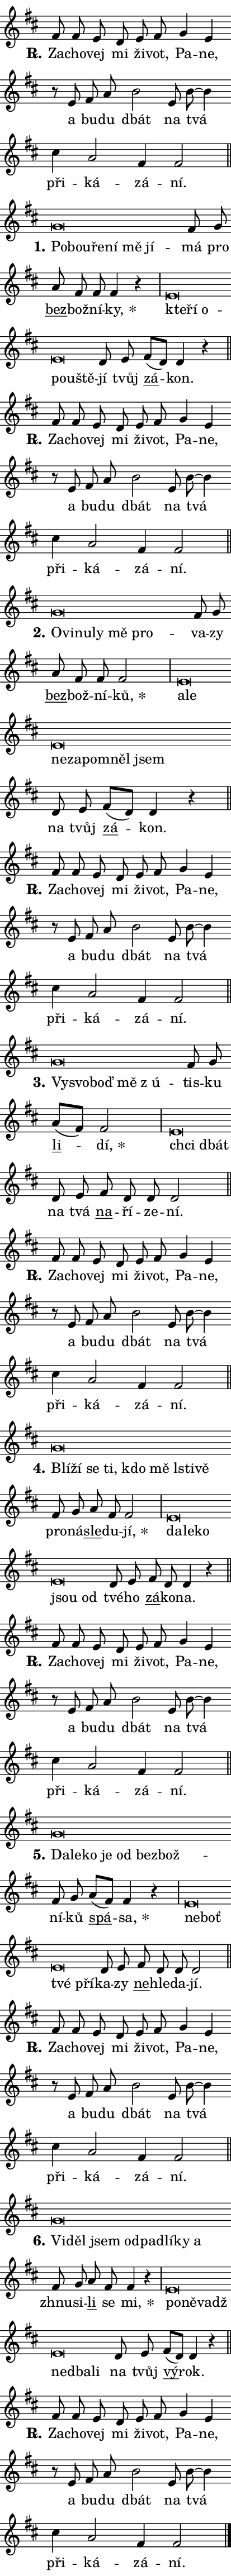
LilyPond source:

\version "2.22.1"
\header { tagline = "" }
\paper {
  indent = 0\cm
  top-margin = 0\cm
  right-margin = 0\cm
  bottom-margin = 0\cm
  left-margin = 0\cm
  paper-width = 7\cm
  page-breaking = #ly:one-page-breaking
  system-system-spacing.basic-distance = #11
  score-system-spacing.basic-distance = #11.3
  ragged-last = ##f
}


%% Author: Thomas Morley
%% https://lists.gnu.org/archive/html/lilypond-user/2020-05/msg00002.html
#(define (line-position grob)
"Returns position of @var[grob} in current system:
   @code{'start}, if at first time-step
   @code{'end}, if at last time-step
   @code{'middle} otherwise
"
  (let* ((col (ly:item-get-column grob))
         (ln (ly:grob-object col 'left-neighbor))
         (rn (ly:grob-object col 'right-neighbor))
         (col-to-check-left (if (ly:grob? ln) ln col))
         (col-to-check-right (if (ly:grob? rn) rn col))
         (break-dir-left
           (and
             (ly:grob-property col-to-check-left 'non-musical #f)
             (ly:item-break-dir col-to-check-left)))
         (break-dir-right
           (and
             (ly:grob-property col-to-check-right 'non-musical #f)
             (ly:item-break-dir col-to-check-right))))
        (cond ((eqv? 1 break-dir-left) 'start)
              ((eqv? -1 break-dir-right) 'end)
              (else 'middle))))

#(define (tranparent-at-line-position vctor)
  (lambda (grob)
  "Relying on @code{line-position} select the relevant enry from @var{vctor}.
Used to determine transparency,"
    (case (line-position grob)
      ((end) (not (vector-ref vctor 0)))
      ((middle) (not (vector-ref vctor 1)))
      ((start) (not (vector-ref vctor 2))))))

noteHeadBreakVisibility =
#(define-music-function (break-visibility)(vector?)
"Makes @code{NoteHead}s transparent relying on @var{break-visibility}"
#{
  \override NoteHead.transparent =
    #(tranparent-at-line-position break-visibility)
#})

#(define delete-ledgers-for-transparent-note-heads
  (lambda (grob)
    "Reads whether a @code{NoteHead} is transparent.
If so this @code{NoteHead} is removed from @code{'note-heads} from
@var{grob}, which is supposed to be @code{LedgerLineSpanner}.
As a result ledgers are not printed for this @code{NoteHead}"
    (let* ((nhds-array (ly:grob-object grob 'note-heads))
           (nhds-list
             (if (ly:grob-array? nhds-array)
                 (ly:grob-array->list nhds-array)
                 '()))
           ;; Relies on the transparent-property being done before
           ;; Staff.LedgerLineSpanner.after-line-breaking is executed.
           ;; This is fragile ...
           (to-keep
             (remove
               (lambda (nhd)
                 (ly:grob-property nhd 'transparent #f))
               nhds-list)))
      ;; TODO find a better method to iterate over grob-arrays, similiar
      ;; to filter/remove etc for lists
      ;; For now rebuilt from scratch
      (set! (ly:grob-object grob 'note-heads)  '())
      (for-each
        (lambda (nhd)
          (ly:pointer-group-interface::add-grob grob 'note-heads nhd))
        to-keep))))

hideNotes = {
  \noteHeadBreakVisibility #begin-of-line-visible
}
unHideNotes = {
  \noteHeadBreakVisibility #all-visible
}

% work-around for resetting accidentals
% https://lilypond.org/doc/v2.23/Documentation/notation/displaying-rhythms#unmetered-music
cadenzaMeasure = {
  \cadenzaOff
  \partial 1024 s1024
  \cadenzaOn
}

#(define-markup-command (accent layout props text) (markup?)
  "Underline accented syllable"
  (interpret-markup layout props
    #{\markup \override #'(offset . 4.3) \underline { #text }#}))

responsum = \markup \concat {
  "R" \hspace #-1.05 \path #0.1 #'((moveto 0 0.07) (lineto 0.9 0.8)) \hspace #0.05 "."
}

\layout {
    \context {
        \Staff
        \remove "Time_signature_engraver"
        \override LedgerLineSpanner.after-line-breaking = #delete-ledgers-for-transparent-note-heads
    }
    \context {
        \Voice {
            \override NoteHead.output-attributes = #'((class . "notehead"))
            \override Hairpin.height = #0.55
        }
    }
    \context {
        \Lyrics {
            \override StanzaNumber.output-attributes = #'((class . "stanzanumber"))
            \override LyricSpace.minimum-distance = #0.9
            \override LyricText.font-name = #"TeX Gyre Schola"
            \override LyricText.font-size = 1
            \override StanzaNumber.font-name = #"TeX Gyre Schola Bold"
            \override StanzaNumber.font-size = 1
        }
    }
}

% magnetic-lyrics.ily
%
%   written by
%     Jean Abou Samra <jean@abou-samra.fr>
%     Werner Lemberg <wl@gnu.org>
%
%   adapted by
%     Jiri Hon <jiri.hon@gmail.com>
%
% Version 2022-Apr-15

% https://www.mail-archive.com/lilypond-user@gnu.org/msg149350.html

#(define (Left_hyphen_pointer_engraver context)
   "Collect syllable-hyphen-syllable occurrences in lyrics and store
them in properties.  This engraver only looks to the left.  For
example, if the lyrics input is @code{foo -- bar}, it does the
following.

@itemize @bullet
@item
Set the @code{text} property of the @code{LyricHyphen} grob between
@q{foo} and @q{bar} to @code{foo}.

@item
Set the @code{left-hyphen} property of the @code{LyricText} grob with
text @q{foo} to the @code{LyricHyphen} grob between @q{foo} and
@q{bar}.
@end itemize

Use this auxiliary engraver in combination with the
@code{lyric-@/text::@/apply-@/magnetic-@/offset!} hook."
   (let ((hyphen #f)
         (text #f))
     (make-engraver
      (acknowledgers
       ((lyric-syllable-interface engraver grob source-engraver)
        (set! text grob)))
      (end-acknowledgers
       ((lyric-hyphen-interface engraver grob source-engraver)
        ;(when (not (grob::has-interface grob 'lyric-space-interface))
          (set! hyphen grob)));)
      ((stop-translation-timestep engraver)
       (when (and text hyphen)
         (ly:grob-set-object! text 'left-hyphen hyphen))
       (set! text #f)
       (set! hyphen #f)))))

#(define (lyric-text::apply-magnetic-offset! grob)
   "If the space between two syllables is less than the value in
property @code{LyricText@/.details@/.squash-threshold}, move the right
syllable to the left so that it gets concatenated with the left
syllable.

Use this function as a hook for
@code{LyricText@/.after-@/line-@/breaking} if the
@code{Left_@/hyphen_@/pointer_@/engraver} is active."
   (let ((hyphen (ly:grob-object grob 'left-hyphen #f)))
     (when hyphen
       (let ((left-text (ly:spanner-bound hyphen LEFT)))
         (when (grob::has-interface left-text 'lyric-syllable-interface)
           (let* ((common (ly:grob-common-refpoint grob left-text X))
                  (this-x-ext (ly:grob-extent grob common X))
                  (left-x-ext
                   (begin
                     ;; Trigger magnetism for left-text.
                     (ly:grob-property left-text 'after-line-breaking)
                     (ly:grob-extent left-text common X)))
                  ;; `delta` is the gap width between two syllables.
                  (delta (- (interval-start this-x-ext)
                            (interval-end left-x-ext)))
                  (details (ly:grob-property grob 'details))
                  (threshold (assoc-get 'squash-threshold details 0.2)))
             (when (< delta threshold)
               (let* (;; We have to manipulate the input text so that
                      ;; ligatures crossing syllable boundaries are not
                      ;; disabled.  For languages based on the Latin
                      ;; script this is essentially a beautification.
                      ;; However, for non-Western scripts it can be a
                      ;; necessity.
                      (lt (ly:grob-property left-text 'text))
                      (rt (ly:grob-property grob 'text))
                      (is-space (grob::has-interface hyphen 'lyric-space-interface))
                      (space (if is-space " " ""))
                      (space-markup (grob-interpret-markup grob " "))
                      (space-size (interval-length (ly:stencil-extent space-markup X)))
                      (extra-delta (if is-space space-size 0))
                      ;; Append new syllable.
                      (ltrt-space (if (and (string? lt) (string? rt))
                                (string-append lt space rt)
                                (make-concat-markup (list lt space rt))))
                      ;; Right-align `ltrt` to the right side.
                      (ltrt-space-markup (grob-interpret-markup
                               grob
                               (make-translate-markup
                                (cons (interval-length this-x-ext) 0)
                                (make-right-align-markup ltrt-space)))))
                 (begin
                   ;; Don't print `left-text`.
                   (ly:grob-set-property! left-text 'stencil #f)
                   ;; Set text and stencil (which holds all collected
                   ;; syllables so far) and shift it to the left.
                   (ly:grob-set-property! grob 'text ltrt-space)
                   (ly:grob-set-property! grob 'stencil ltrt-space-markup)
                   (ly:grob-translate-axis! grob (- (- delta extra-delta)) X))))))))))


#(define (lyric-hyphen::displace-bounds-first grob)
   ;; Make very sure this callback isn't triggered too early.
   (let ((left (ly:spanner-bound grob LEFT))
         (right (ly:spanner-bound grob RIGHT)))
     (ly:grob-property left 'after-line-breaking)
     (ly:grob-property right 'after-line-breaking)
     (ly:lyric-hyphen::print grob)))

squashThreshold = #0.4

\layout {
  \context {
    \Lyrics
    \consists #Left_hyphen_pointer_engraver
    \override LyricText.after-line-breaking =
      #lyric-text::apply-magnetic-offset!
    \override LyricHyphen.stencil = #lyric-hyphen::displace-bounds-first
    \override LyricText.details.squash-threshold = \squashThreshold
    \override LyricHyphen.minimum-distance = 0
    \override LyricHyphen.minimum-length = \squashThreshold
  }
}

squash = \override LyricText.details.squash-threshold = 9999
unSquash = \override LyricText.details.squash-threshold = \squashThreshold

left = \override LyricText.self-alignment-X = #LEFT
unLeft = \revert LyricText.self-alignment-X

starOffset = #(lambda (grob) 
                (let ((x_offset (ly:self-alignment-interface::aligned-on-x-parent grob)))
                  (if (= x_offset 0) 0 (+ x_offset 1.2))))

star = #(define-music-function (syllable)(string?)
"Append star separator at the end of a syllable"
#{
  \once \override LyricText.X-offset = #starOffset
  \lyricmode { \markup {
    #syllable
    \override #'((font-name . "TeX Gyre Schola Bold")) \hspace #0.2 \lower #0.65 \larger "*"
  } }
#})

starAccent = #(define-music-function (syllable)(string?)
"Append star separator at the end of a syllable and make accent"
#{
  \once \override LyricText.X-offset = #starOffset
  \lyricmode { \markup {
    \accent #syllable
    \override #'((font-name . "TeX Gyre Schola Bold")) \hspace #0.2 \lower #0.65 \larger "*"
  } }
#})

breath = #(define-music-function (syllable)(string?)
"Append breathing indicator at the end of a syllable"
#{
  \lyricmode { \markup { #syllable "+" } }
#})

optionalBreath = #(define-music-function (syllable)(string?)
"Append optional breathing indicator at the end of a syllable"
#{
  \lyricmode { \markup { #syllable "(+)" } }
#})


\score {
    <<
        \new Voice = "melody" { \cadenzaOn \key d \major \relative { fis'8 fis e d e fis \bar "" g4 e \bar "" r8 e fis a \bar "" b2 \bar "" e,8 b'~ b4 \bar "" cis4 a2 fis4 fis2 \cadenzaMeasure \bar "||" \break } }
        \new Lyrics \lyricsto "melody" { \lyricmode { \set stanza = \responsum
Za -- cho -- vej mi ži -- vot, Pa -- ne, a bu -- du dbát na tvá při -- ká -- zá -- ní. } }
    >>
    \layout {}
}

\score {
    <<
        \new Voice = "melody" { \cadenzaOn \key d \major \relative { g'\breve*1/16 \hideNotes \breve*1/16 \bar "" \breve*1/16 \bar "" \breve*1/16 \bar "" \breve*1/16 \breve*1/16 \bar "" \unHideNotes fis8 g \bar "" a fis fis fis4 r \cadenzaMeasure \bar "|" e\breve*1/16 \hideNotes \breve*1/16 \bar "" \breve*1/16 \bar "" \breve*1/16 \breve*1/16 \bar "" \unHideNotes d8 e \bar "" fis[( d)] d4 r \cadenzaMeasure \bar "||" \break } }
        \new Lyrics \lyricsto "melody" { \lyricmode { \set stanza = "1."
\left Po -- \squash bou -- ře -- ní mě jí -- \unLeft \unSquash má pro \markup \accent bez -- bož -- ní -- \star ky, \left kte -- \squash ří o -- pou -- ště -- \unLeft \unSquash jí tvůj \markup \accent zá -- kon. } }
    >>
    \layout {}
}

\score {
    <<
        \new Voice = "melody" { \cadenzaOn \key d \major \relative { fis'8 fis e d e fis \bar "" g4 e \bar "" r8 e fis a \bar "" b2 \bar "" e,8 b'~ b4 \bar "" cis4 a2 fis4 fis2 \cadenzaMeasure \bar "||" \break } }
        \new Lyrics \lyricsto "melody" { \lyricmode { \set stanza = \responsum
Za -- cho -- vej mi ži -- vot, Pa -- ne, a bu -- du dbát na tvá při -- ká -- zá -- ní. } }
    >>
    \layout {}
}

\score {
    <<
        \new Voice = "melody" { \cadenzaOn \key d \major \relative { g'\breve*1/16 \hideNotes \breve*1/16 \bar "" \breve*1/16 \bar "" \breve*1/16 \bar "" \breve*1/16 \breve*1/16 \bar "" \unHideNotes fis8 g \bar "" a fis fis fis2 \cadenzaMeasure \bar "|" e\breve*1/16 \hideNotes \breve*1/16 \bar "" \breve*1/16 \bar "" \breve*1/16 \bar "" \breve*1/16 \bar "" \breve*1/16 \breve*1/16 \bar "" \unHideNotes d8 e \bar "" fis[( d)] d4 r \cadenzaMeasure \bar "||" \break } }
        \new Lyrics \lyricsto "melody" { \lyricmode { \set stanza = "2."
\left O -- \squash vi -- nu -- ly mě pro -- \unLeft \unSquash va -- zy \markup \accent bez -- bož -- ní -- \star ků, \left a -- \squash le ne -- za -- po -- mněl jsem \unLeft \unSquash na tvůj \markup \accent zá -- kon. } }
    >>
    \layout {}
}

\score {
    <<
        \new Voice = "melody" { \cadenzaOn \key d \major \relative { fis'8 fis e d e fis \bar "" g4 e \bar "" r8 e fis a \bar "" b2 \bar "" e,8 b'~ b4 \bar "" cis4 a2 fis4 fis2 \cadenzaMeasure \bar "||" \break } }
        \new Lyrics \lyricsto "melody" { \lyricmode { \set stanza = \responsum
Za -- cho -- vej mi ži -- vot, Pa -- ne, a bu -- du dbát na tvá při -- ká -- zá -- ní. } }
    >>
    \layout {}
}

\score {
    <<
        \new Voice = "melody" { \cadenzaOn \key d \major \relative { g'\breve*1/16 \hideNotes \breve*1/16 \bar "" \breve*1/16 \bar "" \breve*1/16 \breve*1/16 \bar "" \unHideNotes fis8 g \bar "" a[( fis)] fis2 \cadenzaMeasure \bar "|" e\breve*1/16 \hideNotes \breve*1/16 \bar "" \unHideNotes d8 e \bar "" fis d d d2 \cadenzaMeasure \bar "||" \break } }
        \new Lyrics \lyricsto "melody" { \lyricmode { \set stanza = "3."
\left Vy -- \squash svo -- boď mě "z ú" -- \unLeft \unSquash tis -- ku \markup \accent li -- \star dí, \left chci \squash dbát \unLeft \unSquash na tvá \markup \accent na -- ří -- ze -- ní. } }
    >>
    \layout {}
}

\score {
    <<
        \new Voice = "melody" { \cadenzaOn \key d \major \relative { fis'8 fis e d e fis \bar "" g4 e \bar "" r8 e fis a \bar "" b2 \bar "" e,8 b'~ b4 \bar "" cis4 a2 fis4 fis2 \cadenzaMeasure \bar "||" \break } }
        \new Lyrics \lyricsto "melody" { \lyricmode { \set stanza = \responsum
Za -- cho -- vej mi ži -- vot, Pa -- ne, a bu -- du dbát na tvá při -- ká -- zá -- ní. } }
    >>
    \layout {}
}

\score {
    <<
        \new Voice = "melody" { \cadenzaOn \key d \major \relative { g'\breve*1/16 \hideNotes \breve*1/16 \bar "" \breve*1/16 \bar "" \breve*1/16 \bar "" \breve*1/16 \bar "" \breve*1/16 \bar "" \breve*1/16 \breve*1/16 \bar "" \unHideNotes fis8 g \bar "" a fis fis2 \cadenzaMeasure \bar "|" e\breve*1/16 \hideNotes \breve*1/16 \bar "" \breve*1/16 \bar "" \breve*1/16 \breve*1/16 \bar "" \unHideNotes d8 e \bar "" fis d d4 r \cadenzaMeasure \bar "||" \break } }
        \new Lyrics \lyricsto "melody" { \lyricmode { \set stanza = "4."
\left Blí -- \squash ží se ti, kdo mě lsti -- vě \unLeft \unSquash pro -- ná -- \markup \accent sle -- du -- \star jí, \left da -- \squash le -- ko jsou od \unLeft \unSquash tvé -- ho \markup \accent zá -- ko -- na. } }
    >>
    \layout {}
}

\score {
    <<
        \new Voice = "melody" { \cadenzaOn \key d \major \relative { fis'8 fis e d e fis \bar "" g4 e \bar "" r8 e fis a \bar "" b2 \bar "" e,8 b'~ b4 \bar "" cis4 a2 fis4 fis2 \cadenzaMeasure \bar "||" \break } }
        \new Lyrics \lyricsto "melody" { \lyricmode { \set stanza = \responsum
Za -- cho -- vej mi ži -- vot, Pa -- ne, a bu -- du dbát na tvá při -- ká -- zá -- ní. } }
    >>
    \layout {}
}

\score {
    <<
        \new Voice = "melody" { \cadenzaOn \key d \major \relative { g'\breve*1/16 \hideNotes \breve*1/16 \bar "" \breve*1/16 \bar "" \breve*1/16 \bar "" \breve*1/16 \bar "" \breve*1/16 \breve*1/16 \bar "" \unHideNotes fis8 g \bar "" a[( fis)] fis4 r \cadenzaMeasure \bar "|" e\breve*1/16 \hideNotes \breve*1/16 \bar "" \breve*1/16 \breve*1/16 \bar "" \unHideNotes d8 e \bar "" fis d d d2 \cadenzaMeasure \bar "||" \break } }
        \new Lyrics \lyricsto "melody" { \lyricmode { \set stanza = "5."
\left Da -- \squash le -- ko je od bez -- bož -- \unLeft \unSquash ní -- ků \markup \accent spá -- \star sa, \left ne -- \squash boť tvé pří -- \unLeft \unSquash ka -- zy \markup \accent ne -- hle -- da -- jí. } }
    >>
    \layout {}
}

\score {
    <<
        \new Voice = "melody" { \cadenzaOn \key d \major \relative { fis'8 fis e d e fis \bar "" g4 e \bar "" r8 e fis a \bar "" b2 \bar "" e,8 b'~ b4 \bar "" cis4 a2 fis4 fis2 \cadenzaMeasure \bar "||" \break } }
        \new Lyrics \lyricsto "melody" { \lyricmode { \set stanza = \responsum
Za -- cho -- vej mi ži -- vot, Pa -- ne, a bu -- du dbát na tvá při -- ká -- zá -- ní. } }
    >>
    \layout {}
}

\score {
    <<
        \new Voice = "melody" { \cadenzaOn \key d \major \relative { g'\breve*1/16 \hideNotes \breve*1/16 \bar "" \breve*1/16 \bar "" \breve*1/16 \bar "" \breve*1/16 \bar "" \breve*1/16 \bar "" \breve*1/16 \breve*1/16 \bar "" \unHideNotes fis8 g \bar "" a fis fis4 r \cadenzaMeasure \bar "|" e\breve*1/16 \hideNotes \breve*1/16 \bar "" \breve*1/16 \bar "" \breve*1/16 \bar "" \breve*1/16 \breve*1/16 \bar "" \unHideNotes d8 e \bar "" fis[( d)] d4 r \cadenzaMeasure \bar "||" \break } }
        \new Lyrics \lyricsto "melody" { \lyricmode { \set stanza = "6."
\left Vi -- \squash děl jsem od -- pa -- dlí -- ky a \unLeft \unSquash zhnu -- si -- \markup \accent li se \star mi, \left po -- \squash ně -- vadž ne -- dba -- li \unLeft \unSquash na tvůj \markup \accent vý -- rok. } }
    >>
    \layout {}
}

\score {
    <<
        \new Voice = "melody" { \cadenzaOn \key d \major \relative { fis'8 fis e d e fis \bar "" g4 e \bar "" r8 e fis a \bar "" b2 \bar "" e,8 b'~ b4 \bar "" cis4 a2 fis4 fis2 \cadenzaMeasure \bar "||" \break } \bar "|." }
        \new Lyrics \lyricsto "melody" { \lyricmode { \set stanza = \responsum
Za -- cho -- vej mi ži -- vot, Pa -- ne, a bu -- du dbát na tvá při -- ká -- zá -- ní. } }
    >>
    \layout {}
}
